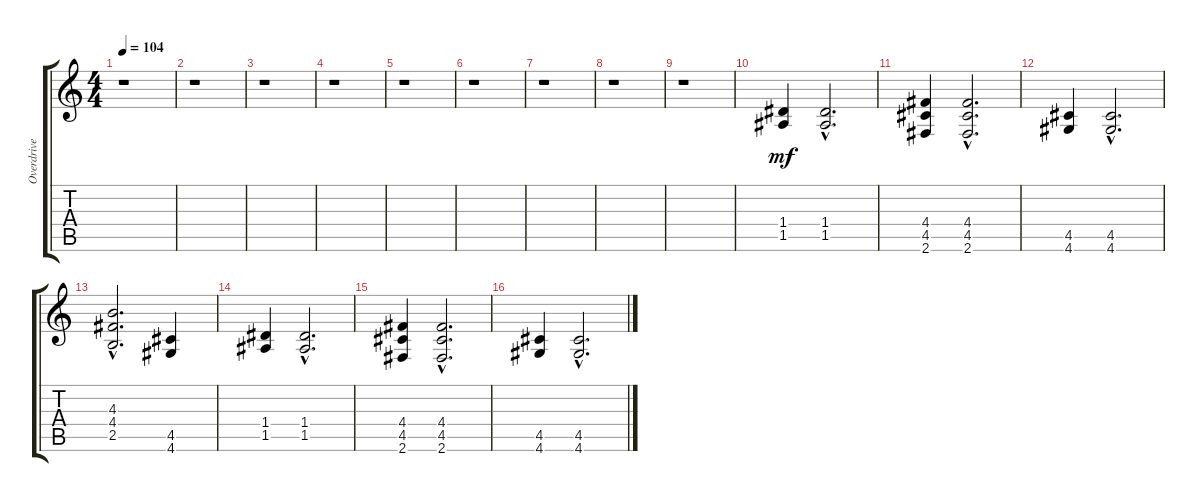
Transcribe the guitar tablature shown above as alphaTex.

\track ("Overdrive" "Overdrive") {instrument distortionguitar}
\staff {score tabs}
\tuning (E4 B3 G3 D3 A2 E2) {hide}
\ts (4 4)
\tempo 104
\clef g2
\ks c
r.1{dy mf} |
r.1 |
r.1 |
r.1 |
r.1 |
r.1 |
r.1 |
r.1 |
r.1 |
(1.4 1.5).4 (1.4{hac} 1.5{hac}).2{d} |
(4.4 4.5 2.6).4 (4.4{hac} 4.5{hac} 2.6{hac}).2{d} |
(4.5 4.6).4 (4.5{hac} 4.6{hac}).2{d} |
(4.3{hac} 4.4{hac} 2.5{hac}).2{d} (4.5 4.6).4 |
(1.4 1.5).4 (1.4{hac} 1.5{hac}).2{d} |
(4.4 4.5 2.6).4 (4.4{hac} 4.5{hac} 2.6{hac}).2{d} |
(4.5 4.6).4 (4.5{hac} 4.6{hac}).2{d}
